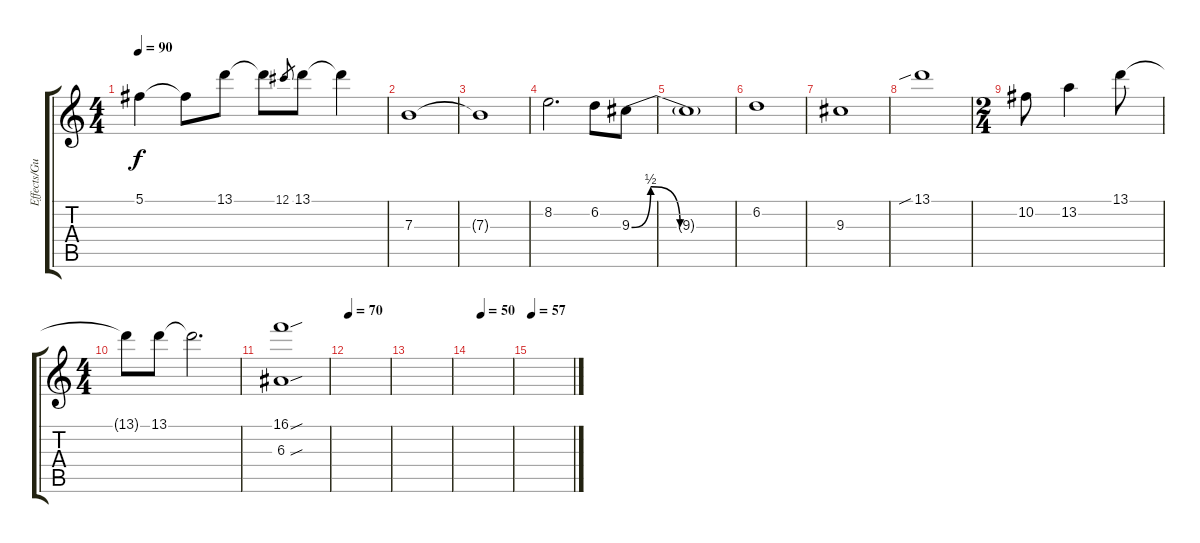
\track ("Effects/Guitar" "Effects/Gu") {instrument guitarharmonics}
\staff {score tabs}
\tuning (Db4 Ab3 E3 B2 Gb2 Db2) {hide}
\ts (4 4)
\tempo 90
\clef g2
\ks c
5.1.4{dy f} 5.1{t}.8 13.1.8 13.1{t}.8 12.1.8{gr} 13.1.8 13.1{t}.4 |
7.3.1 |
7.3{t}.1 |
8.2.2{d} 6.2.8 9.3{be (custom 0 0 11 2 28 0 60 0)}.8 |
9.3{t}.1 |
6.2.1 |
9.3.1 |
13.1{sib}.1 |
\ts (2 4)
10.2.8 13.2.4 13.1.8 |
\ts (4 4)
13.1{t}.8 13.1.8 13.1{t}.2{d} |
(16.1{sou} 6.3{sou}).1 |
\tempo 70
|
|
\tempo (50 0.25)
|
\tempo 57
